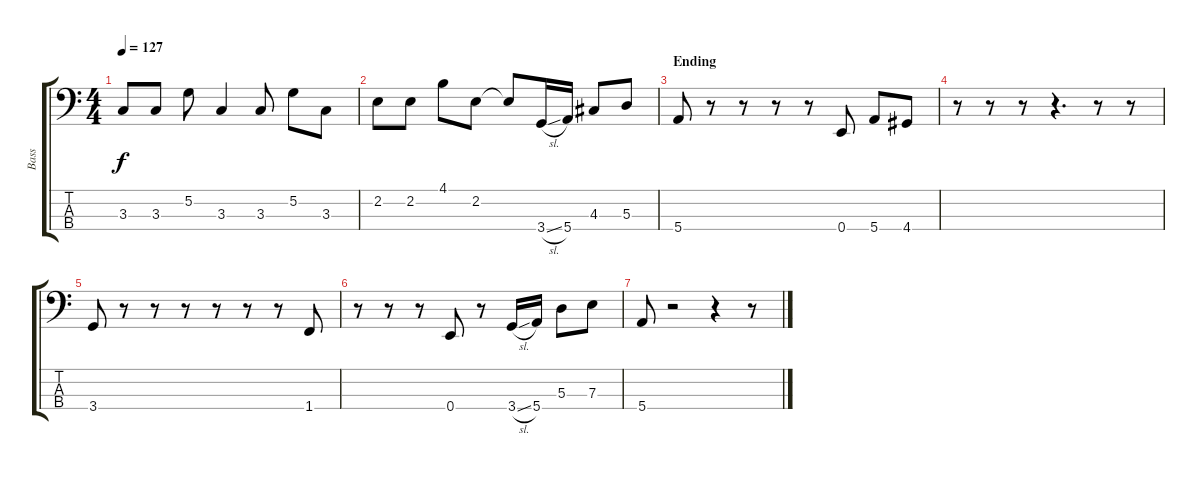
\track ("Bass" "Bass") {instrument electricbassfinger}
\staff {score tabs}
\tuning (G2 D2 A1 E1) {hide}
\ts (4 4)
\tempo 127
\clef f4
\ks c
3.3.8{dy f} 3.3.8 5.2.8 3.3.4 3.3.8 5.2.8 3.3.8 |
2.2.8 2.2.8 4.1.8 2.2.8 2.2{t}.8 3.4{sl}.16 5.4.16 4.3.8 5.3.8 |
\section ("" "Ending")
5.4.8 r.8 r.8 r.8 r.8 0.4.8 5.4.8 4.4.8 |
r.8 r.8 r.8 r.4{d} r.8 r.8 |
3.4.8 r.8 r.8 r.8 r.8 r.8 r.8 1.4.8 |
r.8 r.8 r.8 0.4.8 r.8 3.4{sl}.16 5.4.16 5.3.8 7.3.8 |
5.4.8 r.2 r.4 r.8
